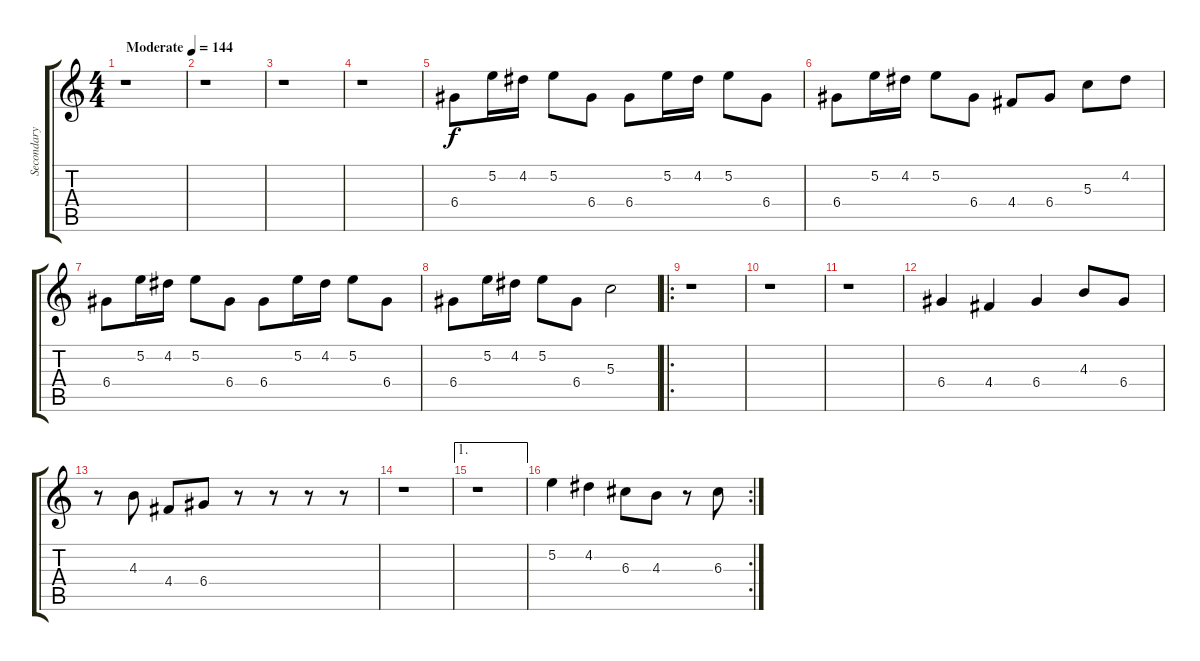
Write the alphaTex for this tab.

\track ("Secondary Guitar" "Secondary ") {instrument acousticguitarsteel}
\staff {score tabs}
\tuning (E4 B3 G3 D3 A2 E2) {hide}
\ts (4 4)
\tempo (144 "Moderate")
\clef g2
\ks c
r.1{dy f instrument acousticguitarsteel} |
r.1 |
r.1 |
r.1 |
6.4.8 5.2.16 4.2.16 5.2.8 6.4.8 6.4.8 5.2.16 4.2.16 5.2.8 6.4.8 |
6.4.8 5.2.16 4.2.16 5.2.8 6.4.8 4.4.8 6.4.8 5.3.8 4.2.8 |
6.4.8 5.2.16 4.2.16 5.2.8 6.4.8 6.4.8 5.2.16 4.2.16 5.2.8 6.4.8 |
6.4.8 5.2.16 4.2.16 5.2.8 6.4.8 5.3.2 |
\ro
r.1 |
r.1 |
r.1 |
6.4.4 4.4.4 6.4.4 4.3.8 6.4.8 |
r.8 4.3.8 4.4.8 6.4.8 r.8 r.8 r.8 r.8 |
r.1 |
\ae 1
r.1 |
\rc 2
5.2.4 4.2.4 6.3.8 4.3.8 r.8 6.3.8
